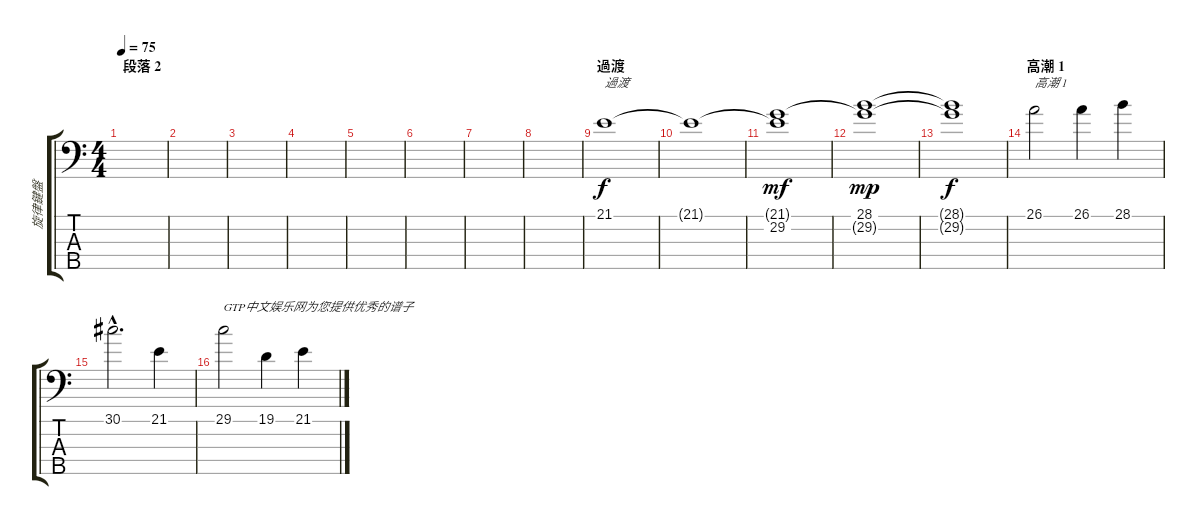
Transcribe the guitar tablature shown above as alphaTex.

\track ("旋律鍵盤" "旋律鍵盤") {instrument stringensemble1}
\staff {score tabs}
\tuning (G2 D2 A1 E1 B0) {hide}
\ts (4 4)
\section ("" "段落 2")
\tempo 75
\clef f4
\ks c
|
|
|
|
|
|
|
|
\section ("" "過渡")
21.1.1{txt "過渡" volume 5 instrument stringensemble1} |
21.1{t}.1 |
(21.1{t} 29.2).1{dy mf} |
(28.1 29.2{t}).1{dy mp} |
(28.1{t} 29.2{t}).1{dy f} |
\section ("" "高潮 1")
26.1.2{txt "高潮 1" volume 8} 26.1.4 28.1.4 |
30.1{hac}.2{d} 21.1.4 |
29.1.2{txt "GTP中文娱乐网为您提供优秀的谱子"} 19.1.4 21.1.4
